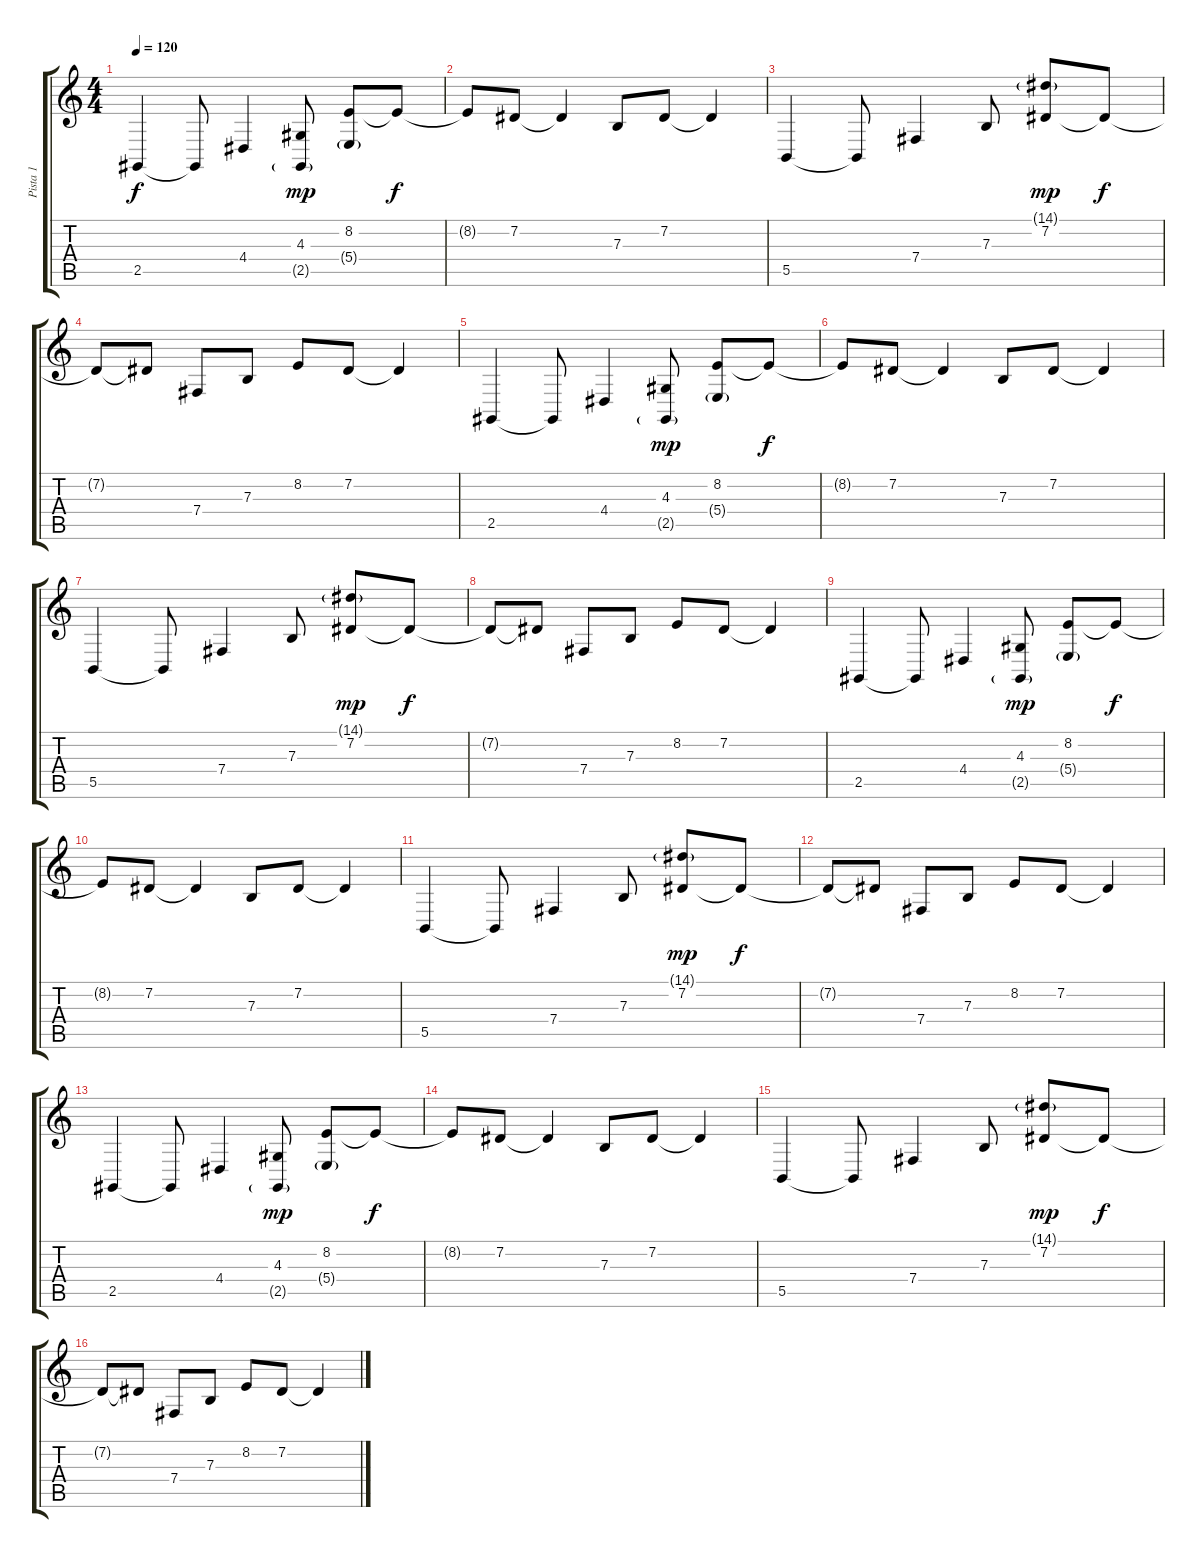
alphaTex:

\track ("Pista 1" "Pista 1") {instrument honkytonkpiano}
\staff {score tabs}
\tuning (Db4 Ab3 E3 B2 Gb2 B1) {hide}
\ts (4 4)
\tempo 120
\clef g2
\ks c
2.5.4{dy f} 2.5{t}.8 4.4.4 (4.3 2.5{g}).8{dy mp} (8.2 5.4{g}).8 8.2{t}.8{dy f} |
8.2{t}.8 7.2.8 7.2{t}.4 7.3.8 7.2.8 7.2{t}.4 |
5.5.4 5.5{t}.8 7.4.4 7.3.8 (14.1{g} 7.2).8{dy mp} 7.2{t}.8{dy f} |
7.2{t}.8 7.2{t}.8 7.4.8 7.3.8 8.2.8 7.2.8 7.2{t}.4 |
2.5.4 2.5{t}.8 4.4.4 (4.3 2.5{g}).8{dy mp} (8.2 5.4{g}).8 8.2{t}.8{dy f} |
8.2{t}.8 7.2.8 7.2{t}.4 7.3.8 7.2.8 7.2{t}.4 |
5.5.4 5.5{t}.8 7.4.4 7.3.8 (14.1{g} 7.2).8{dy mp} 7.2{t}.8{dy f} |
7.2{t}.8 7.2{t}.8 7.4.8 7.3.8 8.2.8 7.2.8 7.2{t}.4 |
2.5.4 2.5{t}.8 4.4.4 (4.3 2.5{g}).8{dy mp} (8.2 5.4{g}).8 8.2{t}.8{dy f} |
8.2{t}.8 7.2.8 7.2{t}.4 7.3.8 7.2.8 7.2{t}.4 |
5.5.4 5.5{t}.8 7.4.4 7.3.8 (14.1{g} 7.2).8{dy mp} 7.2{t}.8{dy f} |
7.2{t}.8 7.2{t}.8 7.4.8 7.3.8 8.2.8 7.2.8 7.2{t}.4 |
2.5.4 2.5{t}.8 4.4.4 (4.3 2.5{g}).8{dy mp} (8.2 5.4{g}).8 8.2{t}.8{dy f} |
8.2{t}.8 7.2.8 7.2{t}.4 7.3.8 7.2.8 7.2{t}.4 |
5.5.4 5.5{t}.8 7.4.4 7.3.8 (14.1{g} 7.2).8{dy mp} 7.2{t}.8{dy f} |
7.2{t}.8 7.2{t}.8 7.4.8 7.3.8 8.2.8 7.2.8 7.2{t}.4
